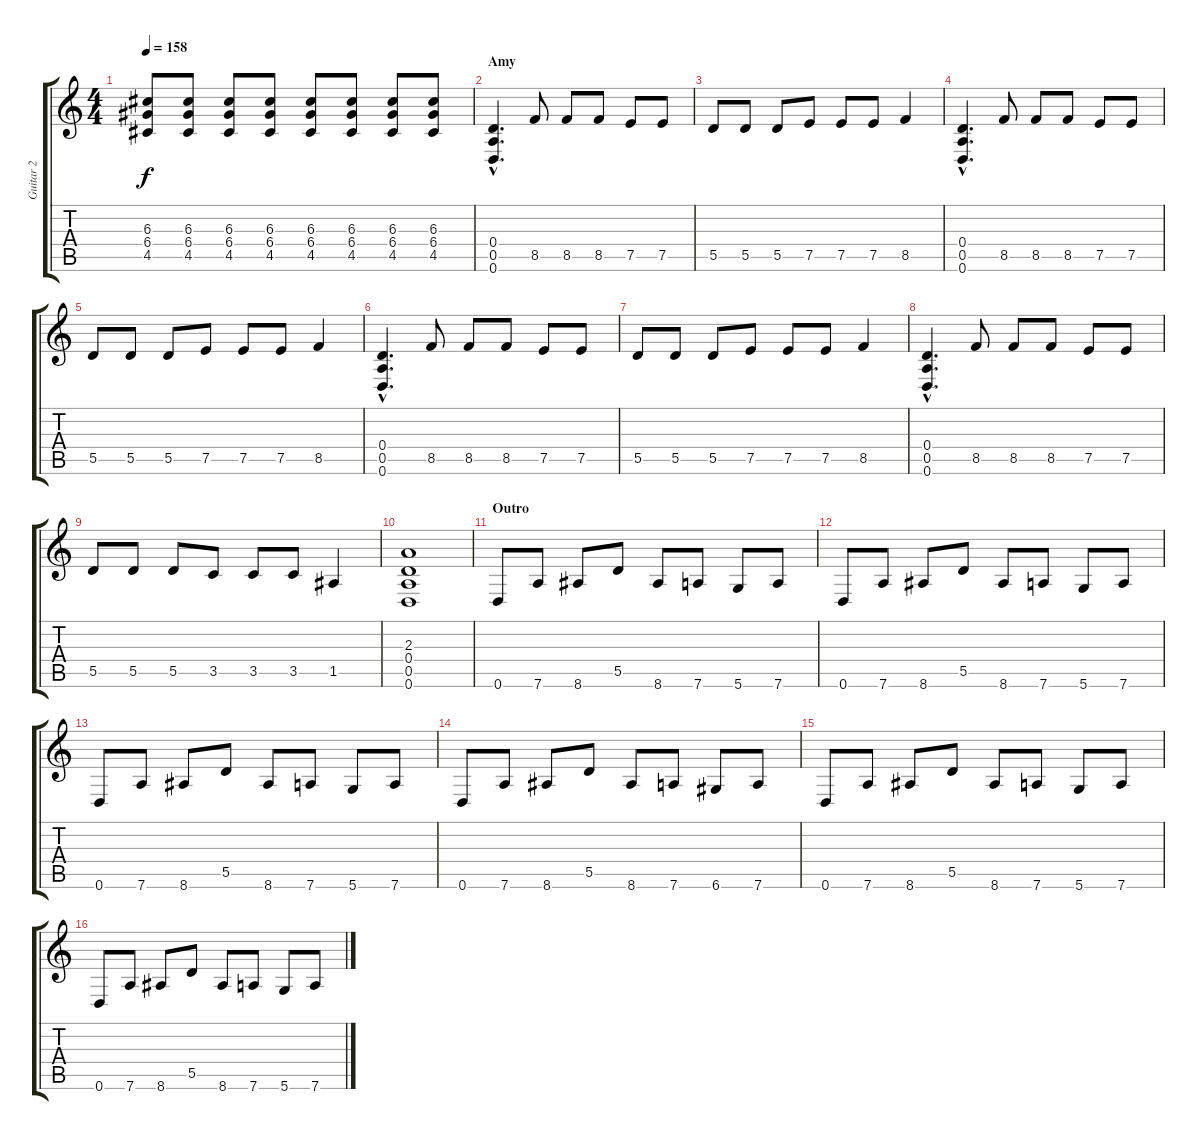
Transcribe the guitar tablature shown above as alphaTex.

\track ("Guitar 2" "Guitar 2") {instrument distortionguitar}
\staff {score tabs}
\tuning (E4 B3 G3 D3 A2 D2) {hide}
\ts (4 4)
\tempo 158
\clef g2
\ks c
(6.3 6.4 4.5).8{dy f} (6.3 6.4 4.5).8 (6.3 6.4 4.5).8 (6.3 6.4 4.5).8 (6.3 6.4 4.5).8 (6.3 6.4 4.5).8 (6.3 6.4 4.5).8 (6.3 6.4 4.5).8 |
\section ("" "Amy")
(0.4{hac} 0.5{hac} 0.6{hac}).4{d} 8.5.8 8.5.8 8.5.8 7.5.8 7.5.8 |
5.5.8 5.5.8 5.5.8 7.5.8 7.5.8 7.5.8 8.5.4 |
(0.4{hac} 0.5{hac} 0.6{hac}).4{d} 8.5.8 8.5.8 8.5.8 7.5.8 7.5.8 |
5.5.8 5.5.8 5.5.8 7.5.8 7.5.8 7.5.8 8.5.4 |
(0.4{hac} 0.5{hac} 0.6{hac}).4{d} 8.5.8 8.5.8 8.5.8 7.5.8 7.5.8 |
5.5.8 5.5.8 5.5.8 7.5.8 7.5.8 7.5.8 8.5.4 |
(0.4{hac} 0.5{hac} 0.6{hac}).4{d} 8.5.8 8.5.8 8.5.8 7.5.8 7.5.8 |
5.5.8 5.5.8 5.5.8 3.5.8 3.5.8 3.5.8 1.5.4 |
(2.3 0.4 0.5 0.6).1 |
\section ("" "Outro")
0.6.8 7.6.8 8.6.8 5.5.8 8.6.8 7.6.8 5.6.8 7.6.8 |
0.6.8 7.6.8 8.6.8 5.5.8 8.6.8 7.6.8 5.6.8 7.6.8 |
0.6.8 7.6.8 8.6.8 5.5.8 8.6.8 7.6.8 5.6.8 7.6.8 |
0.6.8 7.6.8 8.6.8 5.5.8 8.6.8 7.6.8 6.6.8 7.6.8 |
0.6.8 7.6.8 8.6.8 5.5.8 8.6.8 7.6.8 5.6.8 7.6.8 |
0.6.8 7.6.8 8.6.8 5.5.8 8.6.8 7.6.8 5.6.8 7.6.8
